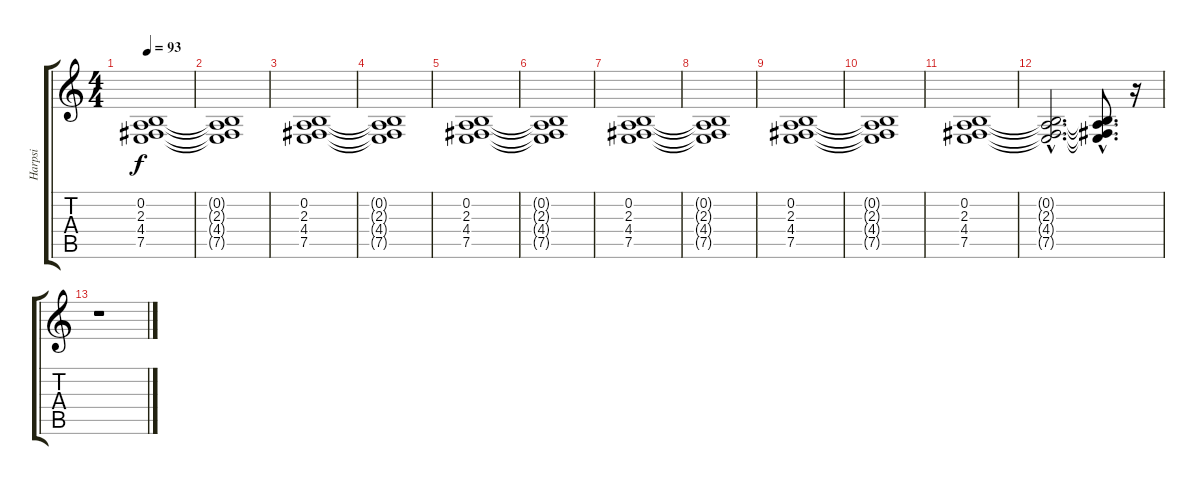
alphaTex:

\track ("Harpsi" "Harpsi") {instrument harpsichord}
\staff {score tabs}
\tuning (E4 B3 G3 D3 A2 E2) {hide}
\ts (4 4)
\tempo 93
\clef g2
\ks c
(0.2 2.3 4.4 7.5).1{dy f} |
(0.2{t} 2.3{t} 4.4{t} 7.5{t}).1 |
(0.2 2.3 4.4 7.5).1 |
(0.2{t} 2.3{t} 4.4{t} 7.5{t}).1 |
(0.2 2.3 4.4 7.5).1 |
(0.2{t} 2.3{t} 4.4{t} 7.5{t}).1 |
(0.2 2.3 4.4 7.5).1 |
(0.2{t} 2.3{t} 4.4{t} 7.5{t}).1 |
(0.2 2.3 4.4 7.5).1 |
(0.2{t} 2.3{t} 4.4{t} 7.5{t}).1 |
(0.2 2.3 4.4 7.5).1 |
(0.2{hac t} 2.3{hac t} 4.4{hac t} 7.5{hac t}).2{d} (0.2{hac t} 2.3{hac t} 4.4{hac t} 7.5{hac t}).8{d} r.16 |
r.1
